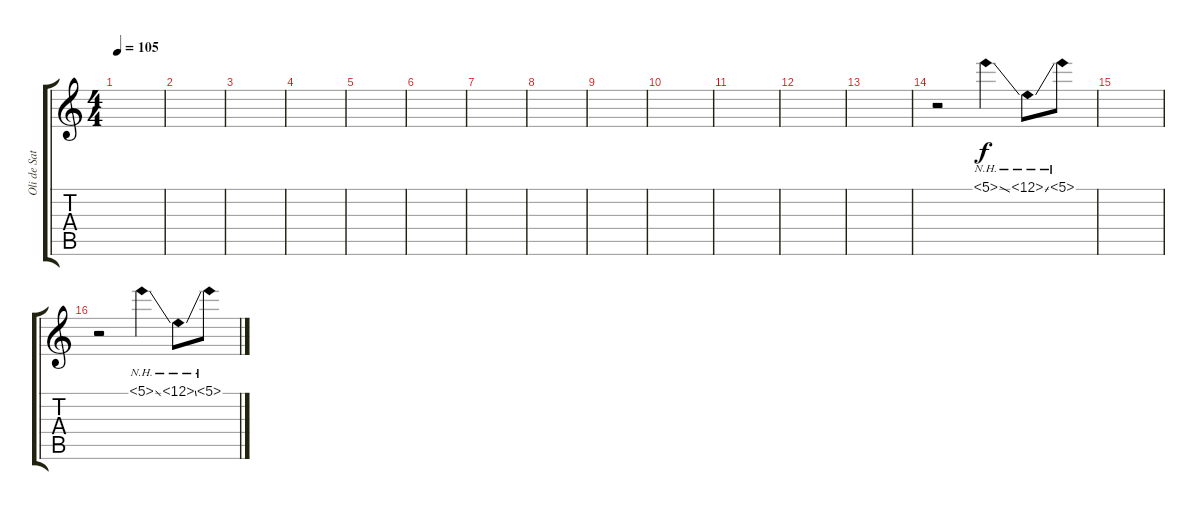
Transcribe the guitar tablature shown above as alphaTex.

\track ("Oli de Sat (bruitages)" "Oli de Sat") {instrument fx1rain}
\staff {score tabs}
\tuning (E4 B3 G3 D3 A2 E2) {hide}
\ts (4 4)
\tempo 105
\clef g2
\ks c
|
|
|
|
|
|
|
|
|
|
|
|
|
r.2 5.1{nh ss}.4 0.1{nh ss}.8 5.1{nh}.8 |
|
r.2 5.1{nh ss}.4 0.1{nh ss}.8 5.1{nh}.8
